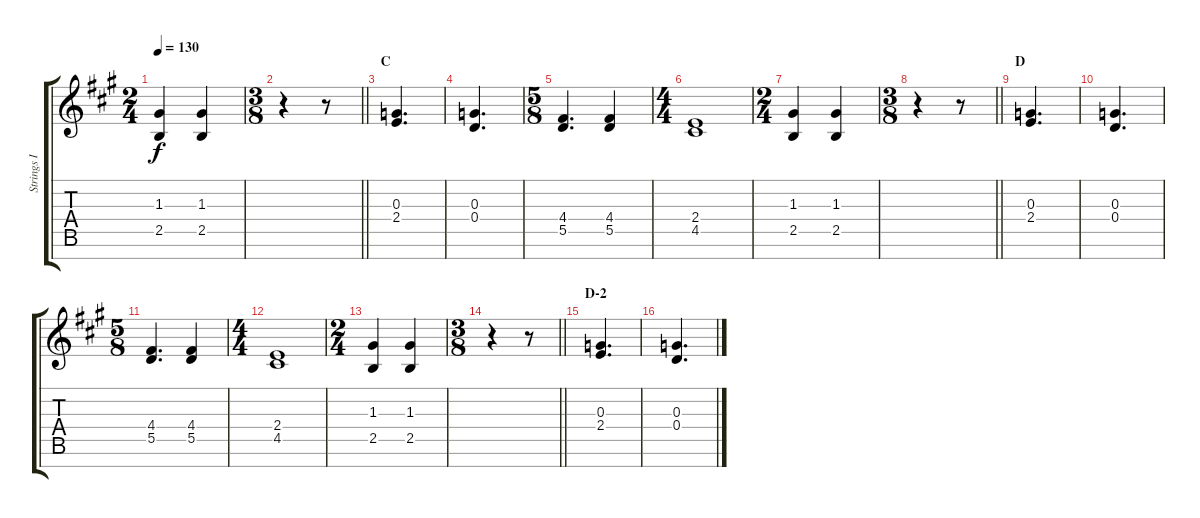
\track ("Strings I" "Strings I") {instrument stringensemble1}
\staff {score tabs}
\tuning (E5 B4 G4 D4 A3 E3 B2) {hide}
\ts (2 4)
\tempo 130
\clef g2
\ks a
(1.3 2.5).4{dy f} (1.3 2.5).4 |
\ts (3 8)
\barLineRight lightlight
r.4 r.8 |
\section ("" "C")
(0.3 2.4).4{d} |
(0.3 0.4).4{d} |
\ts (5 8)
(4.4 5.5).4{d} (4.4 5.5).4 |
\ts (4 4)
(2.4 4.5).1 |
\ts (2 4)
(1.3 2.5).4 (1.3 2.5).4 |
\ts (3 8)
\barLineRight lightlight
r.4 r.8 |
\section ("" "D")
(0.3 2.4).4{d} |
(0.3 0.4).4{d} |
\ts (5 8)
(4.4 5.5).4{d} (4.4 5.5).4 |
\ts (4 4)
(2.4 4.5).1 |
\ts (2 4)
(1.3 2.5).4 (1.3 2.5).4 |
\ts (3 8)
\barLineRight lightlight
r.4 r.8 |
\section ("" "D-2")
(0.3 2.4).4{d} |
(0.3 0.4).4{d}
